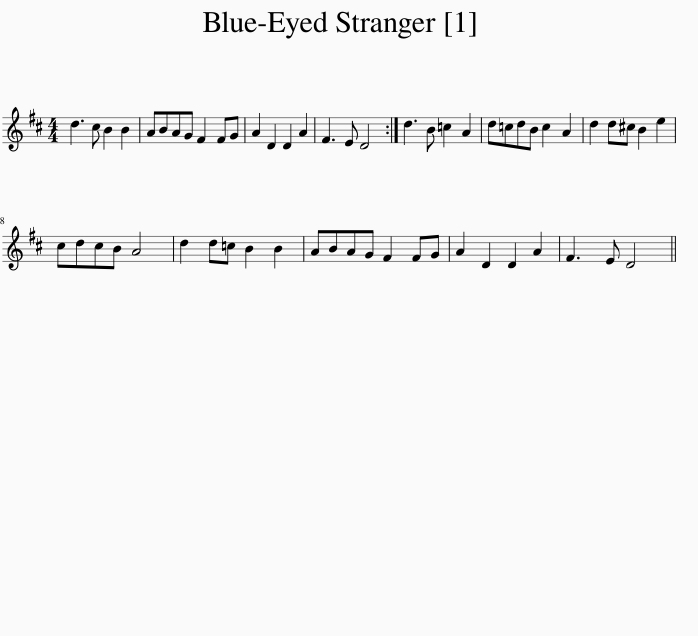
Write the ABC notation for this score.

X:1
L:1/8
M:4/4
I:linebreak $
K:D
V:1 treble
V:1
 d3 c B2 B2 | ABAG F2 FG | A2 D2 D2 A2 | F3 E D4 :| d3 B =c2 A2 | %5
 d=cdB c2 A2 | d2 d^c B2 e2 |$ cdcB A4 | d2 d=c B2 B2 | ABAG F2 FG | %10
 A2 D2 D2 A2 | F3 E D4 || %12
